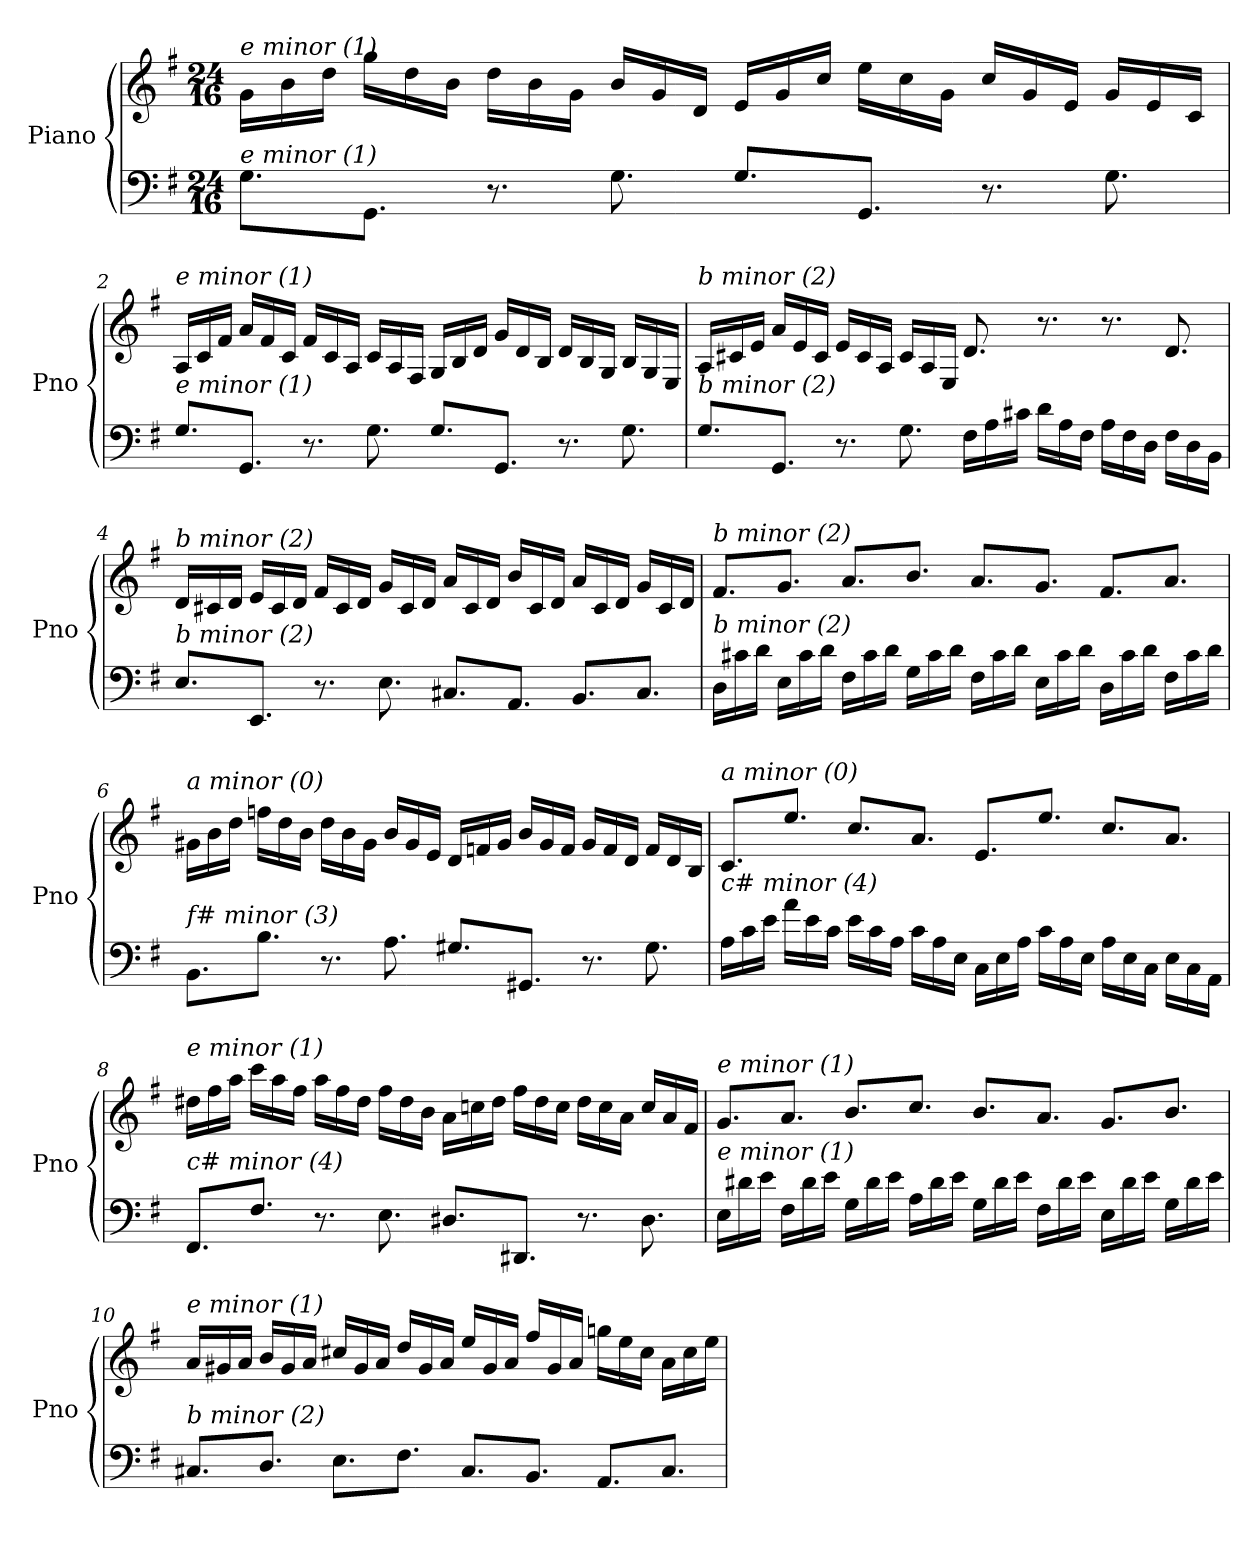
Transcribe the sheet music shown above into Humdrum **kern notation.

**kern	**kern
*part1	*part1
*staff2	*staff1
*I"Piano	*
*I'Pno	*
*clefF4	*clefG2
*k[f#]	*k[f#]
*G:	*G:
*M24/16	*M24/16
=1	=1
!	!LO:TX:i:t=e minor (1)
!LO:TX:i:t=e minor (1)	!
8.G\L	16g\LL
.	16b\
.	16dd\JJ
8.GG\J	16gg\LL
.	16dd\
.	16b\JJ
8.r	16dd\LL
.	16b\
.	16g\JJ
8.G\	16b/LL
.	16g/
.	16d/JJ
8.G/L	16e/LL
.	16g/
.	16cc/JJ
8.GG/J	16ee\LL
.	16cc\
.	16g\JJ
8.r	16cc/LL
.	16g/
.	16e/JJ
8.G\	16g/LL
.	16e/
.	16c/JJ
!!LO:LB:g=z
=2	=2
!	!LO:TX:i:t=e minor (1)
!LO:TX:i:t=e minor (1)	!
8.G/L	16A/LL
.	16c/
.	16f#/JJ
8.GG/J	16a/LL
.	16f#/
.	16c/JJ
8.r	16f#/LL
.	16c/
.	16A/JJ
8.G\	16c/LL
.	16A/
.	16F#/JJ
8.G/L	16G/LL
.	16B/
.	16d/JJ
8.GG/J	16g/LL
.	16d/
.	16B/JJ
8.r	16d/LL
.	16B/
.	16G/JJ
8.G\	16B/LL
.	16G/
.	16E/JJ
!!LO:LB:g=z
=3	=3
!	!LO:TX:i:t=b minor (2)
!LO:TX:i:t=b minor (2)	!
8.G/L	16A/LL
.	16c#X/
.	16e/JJ
8.GG/J	16a/LL
.	16e/
.	16c#/JJ
8.r	16e/LL
.	16c#/
.	16A/JJ
8.G\	16c#/LL
.	16A/
.	16E/JJ
16F#\LL	8.d/
16A\	.
16c#X\JJ	.
16d\LL	8.r
16A\	.
16F#\JJ	.
16A\LL	8.r
16F#\	.
16D\JJ	.
16F#\LL	8.d/
16D\	.
16BB\JJ	.
!!LO:LB:g=z
=4	=4
!	!LO:TX:i:t=b minor (2)
!LO:TX:i:t=b minor (2)	!
8.E/L	16d/LL
.	16c#X/
.	16d/JJ
8.EE/J	16e/LL
.	16c#/
.	16d/JJ
8.r	16f#/LL
.	16c#/
.	16d/JJ
8.E\	16g/LL
.	16c#/
.	16d/JJ
8.C#X/L	16a/LL
.	16c#/
.	16d/JJ
8.AA/J	16b/LL
.	16c#/
.	16d/JJ
8.BB/L	16a/LL
.	16c#/
.	16d/JJ
8.C#/J	16g/LL
.	16c#/
.	16d/JJ
!!LO:LB:g=z
=5	=5
!	!LO:TX:i:t=b minor (2)
!LO:TX:i:t=b minor (2)	!
16D\LL	8.f#/L
16c#X\	.
16d\JJ	.
16E\LL	8.g/J
16c#\	.
16d\JJ	.
16F#\LL	8.a/L
16c#\	.
16d\JJ	.
16G\LL	8.b/J
16c#\	.
16d\JJ	.
16F#\LL	8.a/L
16c#\	.
16d\JJ	.
16E\LL	8.g/J
16c#\	.
16d\JJ	.
16D\LL	8.f#/L
16c#\	.
16d\JJ	.
16F#\LL	8.a/J
16c#\	.
16d\JJ	.
!!LO:PB:g=z
=6	=6
!	!LO:TX:i:t=a minor (0)
!LO:TX:i:t=f# minor (3)	!
8.BB\L	16g#X\LL
.	16b\
.	16dd\JJ
8.B\J	16ffn\LL
.	16dd\
.	16b\JJ
8.r	16dd\LL
.	16b\
.	16g#\JJ
8.A\	16b/LL
.	16g#/
.	16e/JJ
8.G#X/L	16d/LL
.	16fn/
.	16g#/JJ
8.GG#X/J	16b/LL
.	16g#/
.	16f/JJ
8.r	16g#/LL
.	16f/
.	16d/JJ
8.G#\	16f/LL
.	16d/
.	16B/JJ
!!LO:LB:g=z
=7	=7
!	!LO:TX:i:t=a minor (0)
!LO:TX:i:t=c# minor (4)	!
16A\LL	8.c/L
16c\	.
16e\JJ	.
16a\LL	8.ee/J
16e\	.
16c\JJ	.
16e\LL	8.cc/L
16c\	.
16A\JJ	.
16c\LL	8.a/J
16A\	.
16E\JJ	.
16C\LL	8.e/L
16E\	.
16A\JJ	.
16c\LL	8.ee/J
16A\	.
16E\JJ	.
16A\LL	8.cc/L
16E\	.
16C\JJ	.
16E\LL	8.a/J
16C\	.
16AA\JJ	.
!!LO:LB:g=z
=8	=8
!	!LO:TX:i:t=e minor (1)
!LO:TX:i:t=c# minor (4)	!
8.FF#/L	16dd#X\LL
.	16ff#\
.	16aa\JJ
8.F#/J	16ccc\LL
.	16aa\
.	16ff#\JJ
8.r	16aa\LL
.	16ff#\
.	16dd#\JJ
8.E\	16ff#\LL
.	16dd#\
.	16b\JJ
8.D#X/L	16a\LL
.	16ccn\
.	16dd#\JJ
8.DD#X/J	16ff#\LL
.	16dd#\
.	16cc\JJ
8.r	16dd#\LL
.	16cc\
.	16a\JJ
8.D#\	16cc/LL
.	16a/
.	16f#/JJ
!!LO:LB:g=z
=9	=9
!	!LO:TX:i:t=e minor (1)
!LO:TX:i:t=e minor (1)	!
16E\LL	8.g/L
16d#X\	.
16e\JJ	.
16F#\LL	8.a/J
16d#\	.
16e\JJ	.
16G\LL	8.b/L
16d#\	.
16e\JJ	.
16A\LL	8.cc/J
16d#\	.
16e\JJ	.
16G\LL	8.b/L
16d#\	.
16e\JJ	.
16F#\LL	8.a/J
16d#\	.
16e\JJ	.
16E\LL	8.g/L
16d#\	.
16e\JJ	.
16G\LL	8.b/J
16d#\	.
16e\JJ	.
!!LO:LB:g=z
=10	=10
!	!LO:TX:i:t=e minor (1)
!LO:TX:i:t=b minor (2)	!
8.C#X/L	16a/LL
.	16g#X/
.	16a/JJ
8.D/J	16b/LL
.	16g#/
.	16a/JJ
8.E\L	16cc#X/LL
.	16g#/
.	16a/JJ
8.F#\J	16dd/LL
.	16g#/
.	16a/JJ
8.C#/L	16ee/LL
.	16g#/
.	16a/JJ
8.BB/J	16ff#/LL
.	16g#/
.	16a/JJ
8.AA/L	16ggn\LL
.	16ee\
.	16cc#\JJ
8.C#/J	16a\LL
.	16cc#\
.	16ee\JJ
=	=
*-	*-
